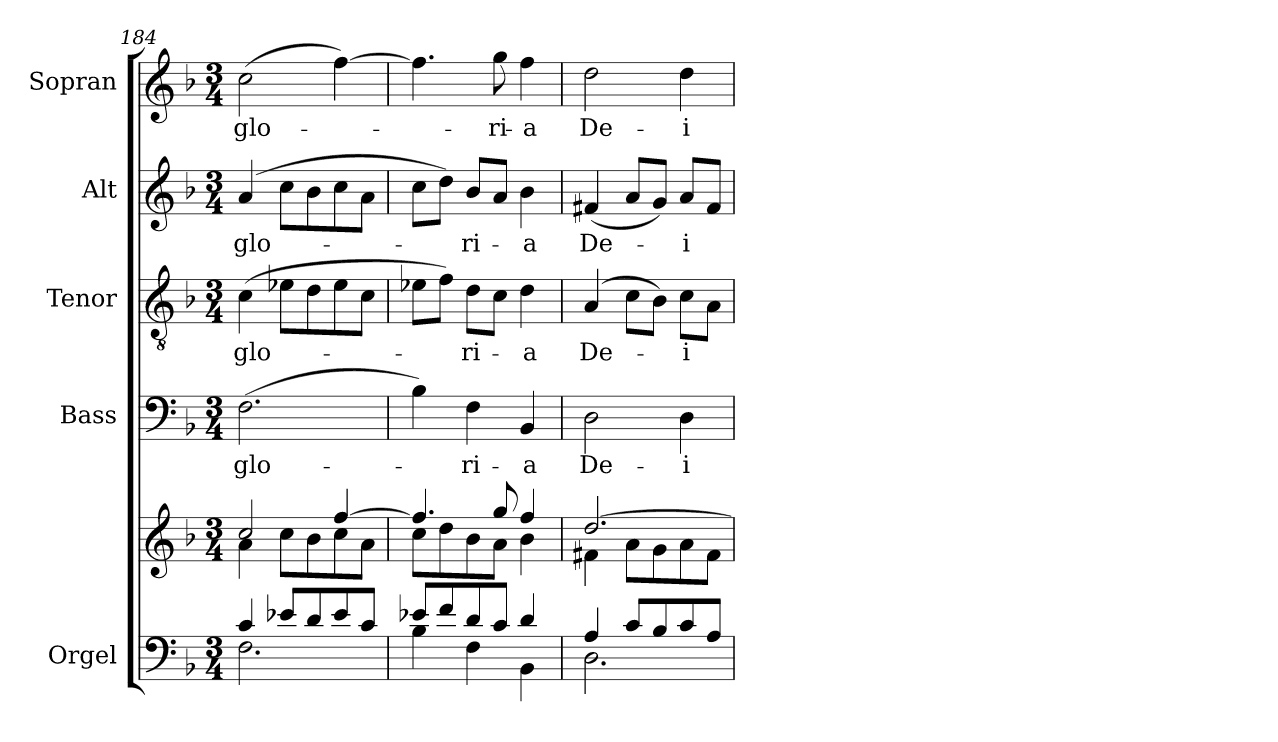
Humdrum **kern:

**kern	**kern	**kern	**text	**kern	**text	**kern	**text	**kern	**text
*part5	*part5	*part4	*part4	*part3	*part3	*part2	*part2	*part1	*part1
*staff6	*staff5	*staff4	*staff4	*staff3	*staff3	*staff2	*staff2	*staff1	*staff1
*I"Orgel	*	*I"Bass	*	*I"Tenor	*	*I"Alt	*	*I"Sopran	*
*I'Org.	*	*I'B.	*	*I'T.	*	*I'A.	*	*I'S.	*
!!LO:LB:g=z
*clefF4	*clefG2	*clefF4	*	*clefGv2	*	*clefG2	*	*clefG2	*
*k[b-]	*k[b-]	*k[b-]	*	*k[b-]	*	*k[b-]	*	*k[b-]	*
*F:	*F:	*F:	*	*F:	*	*F:	*	*F:	*
*M3/4	*M3/4	*M3/4	*	*M3/4	*	*M3/4	*	*M3/4	*
=184	=184	=184	=184	=184	=184	=184	=184	=184	=184
*^	*^	*	*	*	*	*	*	*	*
!	!	!	!	!	!LO:LY:b	!	!LO:LY:b	!	!LO:LY:b	!	!LO:LY:b
4c/	2.F\	2cc/	4a\	(>2.F\	glo-	(>4c\	glo-	(4a/	glo-	(>2cc\	glo-
8e-X/L	.	.	8cc\L	.	.	8e-X\L	.	8cc\L	.	.	.
8d/	.	.	8b-\	.	.	8d\	.	8b-\	.	.	.
8e-/	.	[>4ff/	8cc\	.	.	8e-\	.	8cc\	.	[4ff\)	.
8c/J	.	.	8a\J	.	.	8c\J	.	8a\J	.	.	.
=185	=185	=185	=185	=185	=185	=185	=185	=185	=185	=185	=185
8e-X/L	4B-\	4.ff/]	8cc\L	4B-\)	.	8e-X\L	.	8cc\L	.	4.ff\]	.
8f/	.	.	8dd\	.	.	8f\J)	.	8dd\J)	.	.	.
!	!	!	!	!	!LO:LY:b	!	!LO:LY:b	!	!LO:LY:b	!	!
8d/	4F\	.	8b-\	4F\	-ri-	8d\L	-ri-	8b-/L	-ri-	.	.
!	!	!	!	!	!	!	!	!	!	!	!LO:LY:b
8c/J	.	8gg/	8a\J	.	.	8c\J	.	8a/J	.	8gg\	-ri-
!	!	!	!	!	!LO:LY:b	!	!LO:LY:b	!	!LO:LY:b	!	!LO:LY:b
4d/	4BB-\	4ff/	4b-\	4BB-/	-a	4d\	-a	4b-\	-a	4ff\	-a
=186	=186	=186	=186	=186	=186	=186	=186	=186	=186	=186	=186
!	!	!	!	!	!LO:LY:b	!	!LO:LY:b	!	!LO:LY:b	!	!LO:LY:b
4A/	2.D\	[>2.dd/	4f#X\	2D\	De-	(4A/	De-	(<4f#X/	De-	2dd\	De-
8c/L	.	.	8a\L	.	.	8c\L	.	8a/L	.	.	.
8B-/	.	.	8g\	.	.	8B-\J)	.	8g/J)	.	.	.
!	!	!	!	!	!LO:LY:b	!	!LO:LY:b	!	!LO:LY:b	!	!LO:LY:b
8c/	.	.	8a\	4D\	-i	8c\L	-i	8a/L	-i	4dd\	-i
8A/J	.	.	8f#\J	.	.	8A\J	.	8f#/J	.	.	.
*v	*v	*	*	*	*	*	*	*	*	*	*
*	*v	*v	*	*	*	*	*	*	*	*
=	=	=	=	=	=	=	=	=	=
*-	*-	*-	*-	*-	*-	*-	*-	*-	*-
